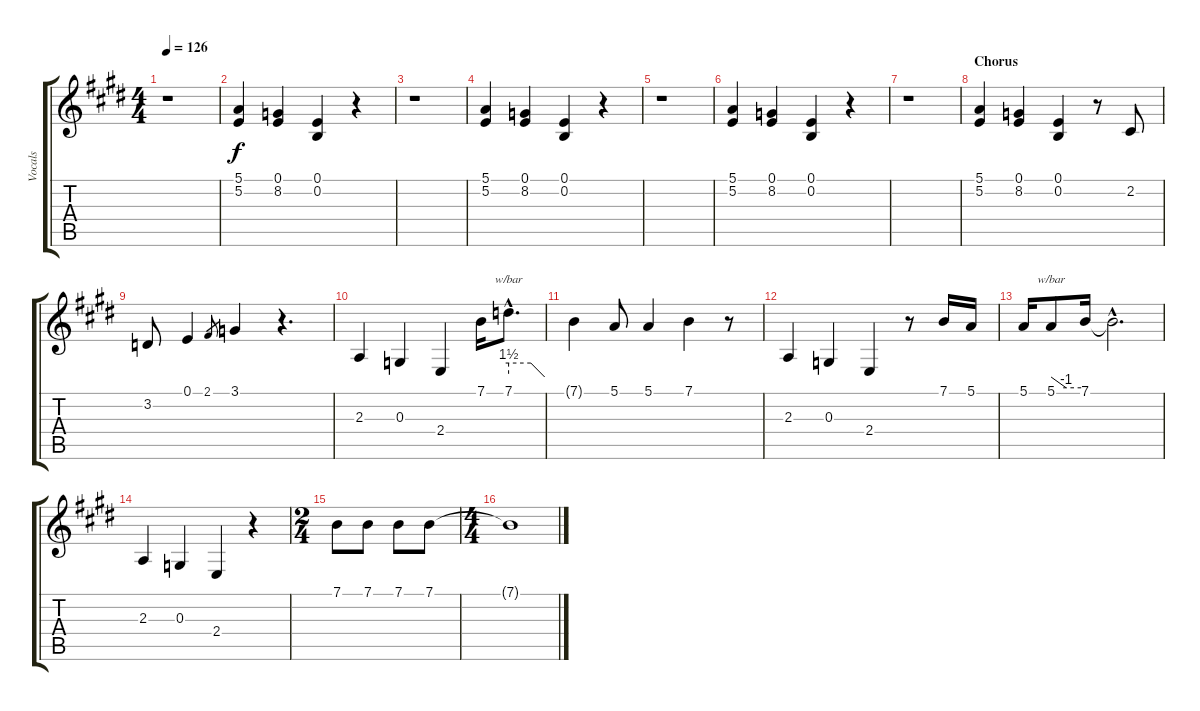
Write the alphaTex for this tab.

\track ("Vocals" "Vocals") {instrument lead2sawtooth}
\staff {score tabs}
\tuning (E4 B3 G3 D3 A2 E2) {hide}
\ts (4 4)
\tempo 126
\clef g2
\ks e
r.1{dy f} |
(5.1 5.2).4 (0.1 8.2).4 (0.1 0.2).4 r.4 |
r.1 |
(5.1 5.2).4 (0.1 8.2).4 (0.1 0.2).4 r.4 |
r.1 |
(5.1 5.2).4 (0.1 8.2).4 (0.1 0.2).4 r.4 |
r.1 |
\section ("" "Chorus")
(5.1 5.2).4 (0.1 8.2).4 (0.1 0.2).4 r.8 2.2.8 |
3.2.8 0.1.4 2.1.8{gr} 3.1.4 r.4{d} |
2.3.4 0.3.4 2.4.4 7.1.16 7.1{hac}.8{d tbe (custom default 0 6 37 6 60 0)} |
7.1{t}.4 5.1.8 5.1.4 7.1.4 r.8 |
2.3.4 0.3.4 2.4.4 r.8 7.1.16 5.1.16 |
5.1.16 5.1.8{tbe (custom default 0 0 30 -4 60 -4)} 7.1.16 7.1{hac t}.2{d} |
2.3.4 0.3.4 2.4.4 r.4 |
\ts (2 4)
7.1.8 7.1.8 7.1.8 7.1.8 |
\ts (4 4)
7.1{t}.1
